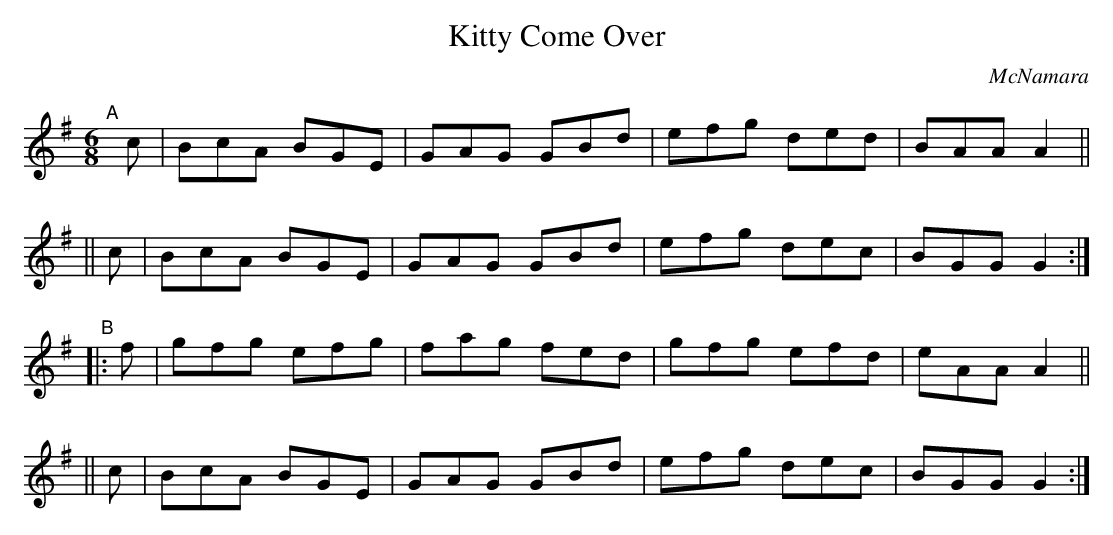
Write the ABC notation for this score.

X:1
T: Kitty Come Over
O: McNamara
M: 6/8
K: G
"^A"\
[|]c | BcA BGE | GAG GBd | efg ded | BAA A2 ||
|| c | BcA BGE | GAG GBd | efg dec | BGG G2 :|
"^B"\
|: f | gfg efg | fag fed | gfg efd | eAA A2 ||
|| c | BcA BGE | GAG GBd | efg dec | BGG G2 :|
